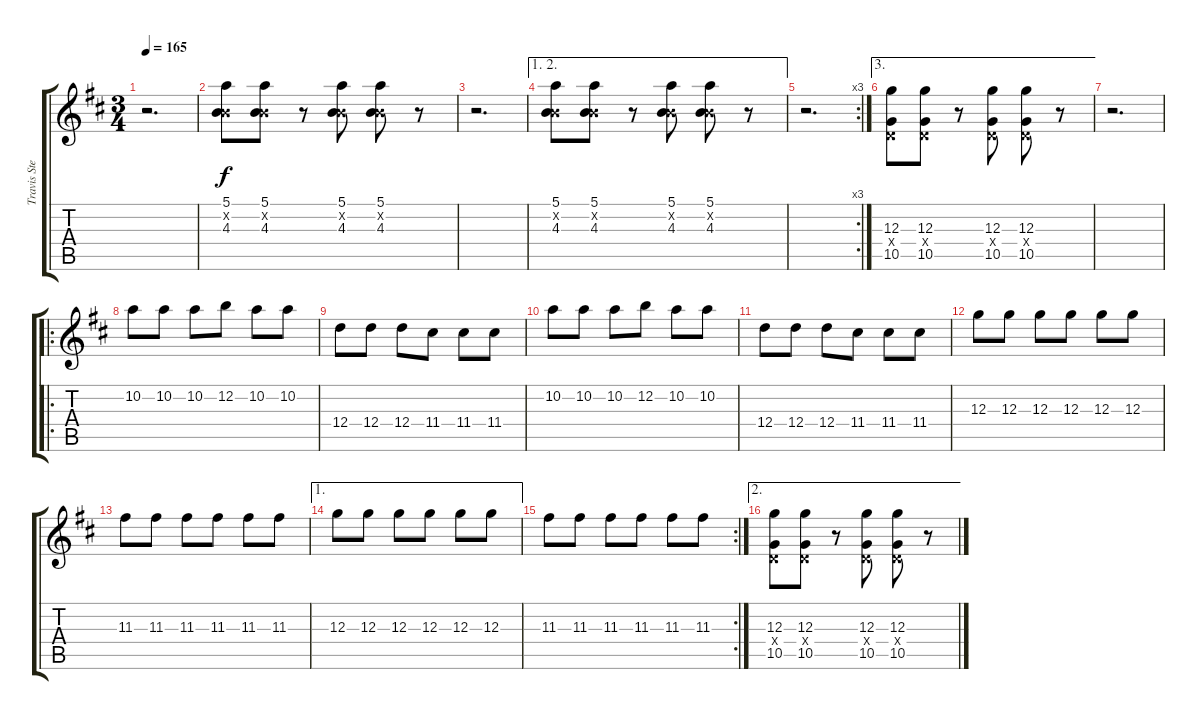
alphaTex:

\track ("Travis Stever" "Travis Ste") {instrument distortionguitar}
\staff {score tabs}
\tuning (E4 B3 G3 D3 A2 E2) {hide}
\ts (3 4)
\tempo 165
\clef g2
\ks d
r.2{d dy f} |
(5.1 0.2{x} 4.3).8 (5.1 0.2{x} 4.3).8 r.8 (5.1 0.2{x} 4.3).8 (5.1 0.2{x} 4.3).8 r.8 |
r.2{d} |
\ae (1 2)
(5.1 0.2{x} 4.3).8 (5.1 0.2{x} 4.3).8 r.8 (5.1 0.2{x} 4.3).8 (5.1 0.2{x} 4.3).8 r.8 |
\rc 3
r.2{d} |
\ae 3
(12.3 0.4{x} 10.5).8 (12.3 0.4{x} 10.5).8 r.8 (12.3 0.4{x} 10.5).8 (12.3 0.4{x} 10.5).8 r.8 |
r.2{d} |
\ro
10.2.8 10.2.8 10.2.8 12.2.8 10.2.8 10.2.8 |
12.4.8 12.4.8 12.4.8 11.4.8 11.4.8 11.4.8 |
10.2.8 10.2.8 10.2.8 12.2.8 10.2.8 10.2.8 |
12.4.8 12.4.8 12.4.8 11.4.8 11.4.8 11.4.8 |
12.3.8 12.3.8 12.3.8 12.3.8 12.3.8 12.3.8 |
11.3.8 11.3.8 11.3.8 11.3.8 11.3.8 11.3.8 |
\ae 1
12.3.8 12.3.8 12.3.8 12.3.8 12.3.8 12.3.8 |
\rc 2
11.3.8 11.3.8 11.3.8 11.3.8 11.3.8 11.3.8 |
\ae 2
(12.3 0.4{x} 10.5).8 (12.3 0.4{x} 10.5).8 r.8 (12.3 0.4{x} 10.5).8 (12.3 0.4{x} 10.5).8 r.8
